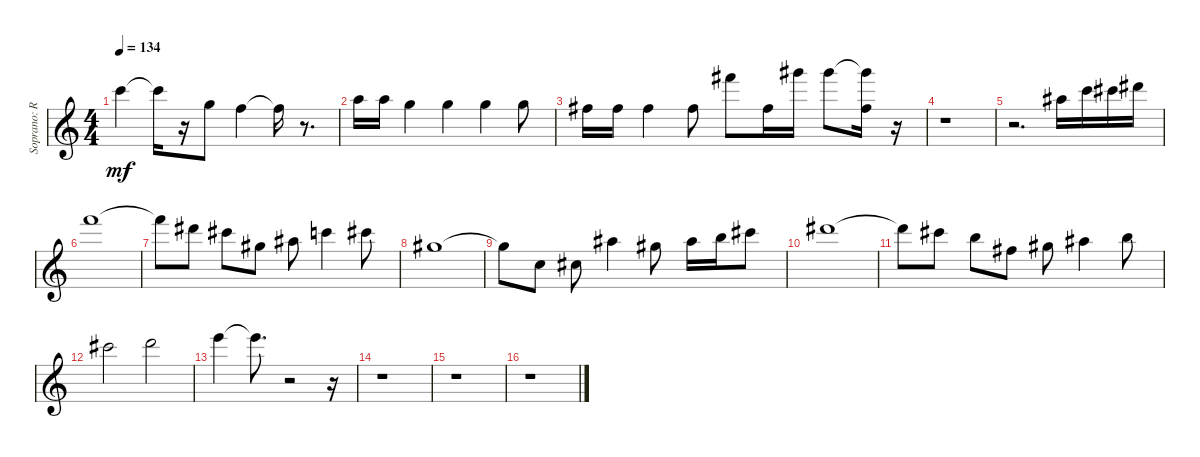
\track ("Soprano: R" "Soprano: R") {instrument timpani}
\staff {score}
\tuning (E4 B3 G3 D3 A2 E2 B1) {hide}
\ts (4 4)
\tempo 134
\clef g2
\ks c
20.1.4{dy mf} 20.1{t}.16 r.16 15.1.8 13.1.4 13.1{t}.16 r.8{d} |
17.1.16 17.1.16 15.1.4 15.1.4 15.1.4 15.1.8 |
14.1.16 14.1.16 14.1.4 14.1.8 26.1.8 14.1.16 28.1.16 28.1.8 (28.1{t} 19.2).16 r.16 |
r.1 |
r.2{d} 18.1.16 20.1.16 21.1.16 23.1.16 |
25.1.1 |
25.1{t}.8 23.1.8 21.1.8 16.1.8 18.1.8 20.1.4 21.1.8 |
16.1.1 |
16.1{t}.8 8.1.8 9.1.8 18.1.4 16.1.8 18.1.16 19.1.16 21.1.8 |
23.1.1 |
23.1{t}.8 21.1.8 19.1.8 14.1.8 16.1.8 18.1.4 19.1.8 |
21.1.2 22.1.2 |
24.1.4 24.1{t}.8{d} r.2 r.16 |
r.1 |
r.1 |
r.1
